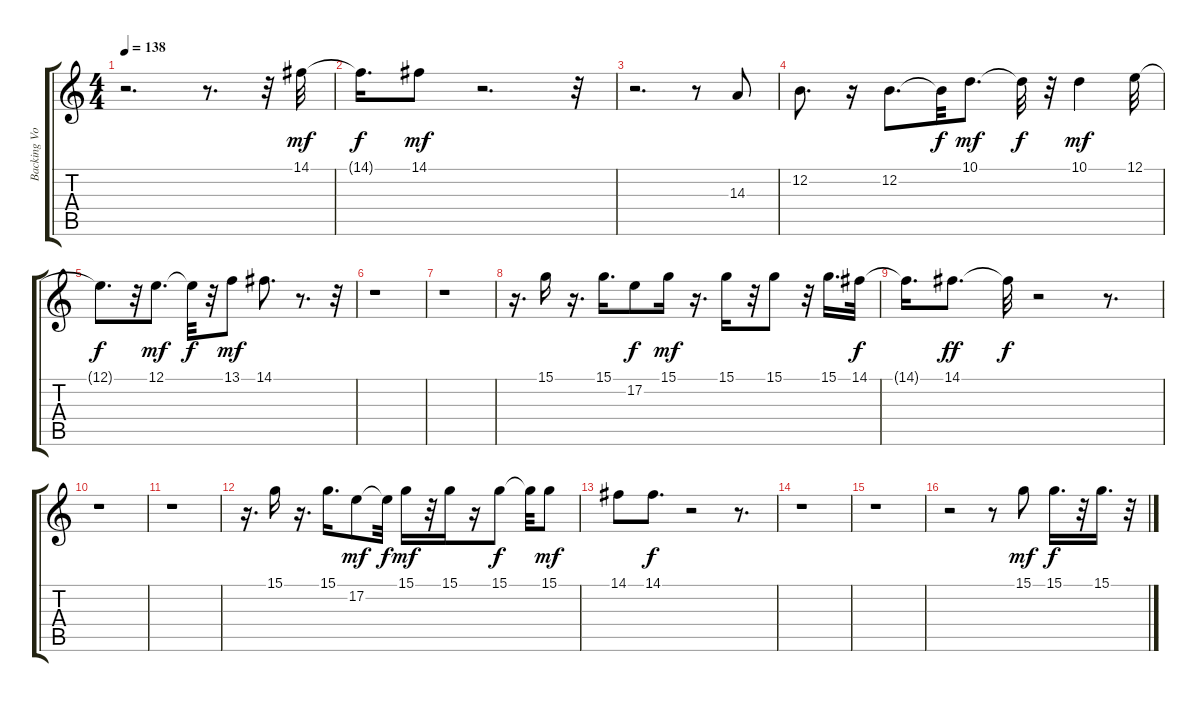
\track ("Backing Vocal" "Backing Vo") {instrument oboe}
\staff {score tabs}
\tuning (E4 B3 G3 D3 A2 E2) {hide}
\ts (4 4)
\tempo 138
\clef g2
\ks c
r.2{d dy mf} r.8{d} r.32 14.1.32 |
14.1{t}.16{d dy f} 14.1.8{dy mf} r.2{d} r.32 |
r.2{d} r.8 14.3.8 |
12.2.8{d} r.16 12.2.8{d} 12.2{t}.32{dy f} 10.1.8{d dy mf} 10.1{t}.32{dy f} r.32 10.1.4{dy mf} 12.1.32 |
12.1{t}.8{d dy f} r.32 12.1.8{d dy mf} 12.1{t}.32{dy f} r.32 13.1.8{dy mf} 14.1.8{d} r.8{d} r.32 |
r.1 |
r.1 |
r.16{d} 15.1.16 r.16{d} 15.1.16{d} 17.2.8{dy f} 15.1.16{dy mf} r.16{d} 15.1.16 r.32 15.1.8 r.32 15.1.16{d} 14.1.32{dy f} |
14.1{t}.16{d} 14.1.8{d dy ff} 14.1{t}.32{dy f} r.2 r.8{d} |
r.1 |
r.1 |
r.16{d} 15.1.16 r.16{d} 15.1.16{d} 17.2.8{dy mf} 17.2{t}.32{dy f} 15.1.16{dy mf} r.32 15.1.16 r.16 15.1.8{dy f} 15.1{t}.32 15.1.8{dy mf} |
14.1.8 14.1.8{d dy f} r.2 r.8{d} |
r.1 |
r.1 |
r.2 r.8 15.1.8{dy mf} 15.1.16{d dy f} r.32 15.1.16{d} r.32
